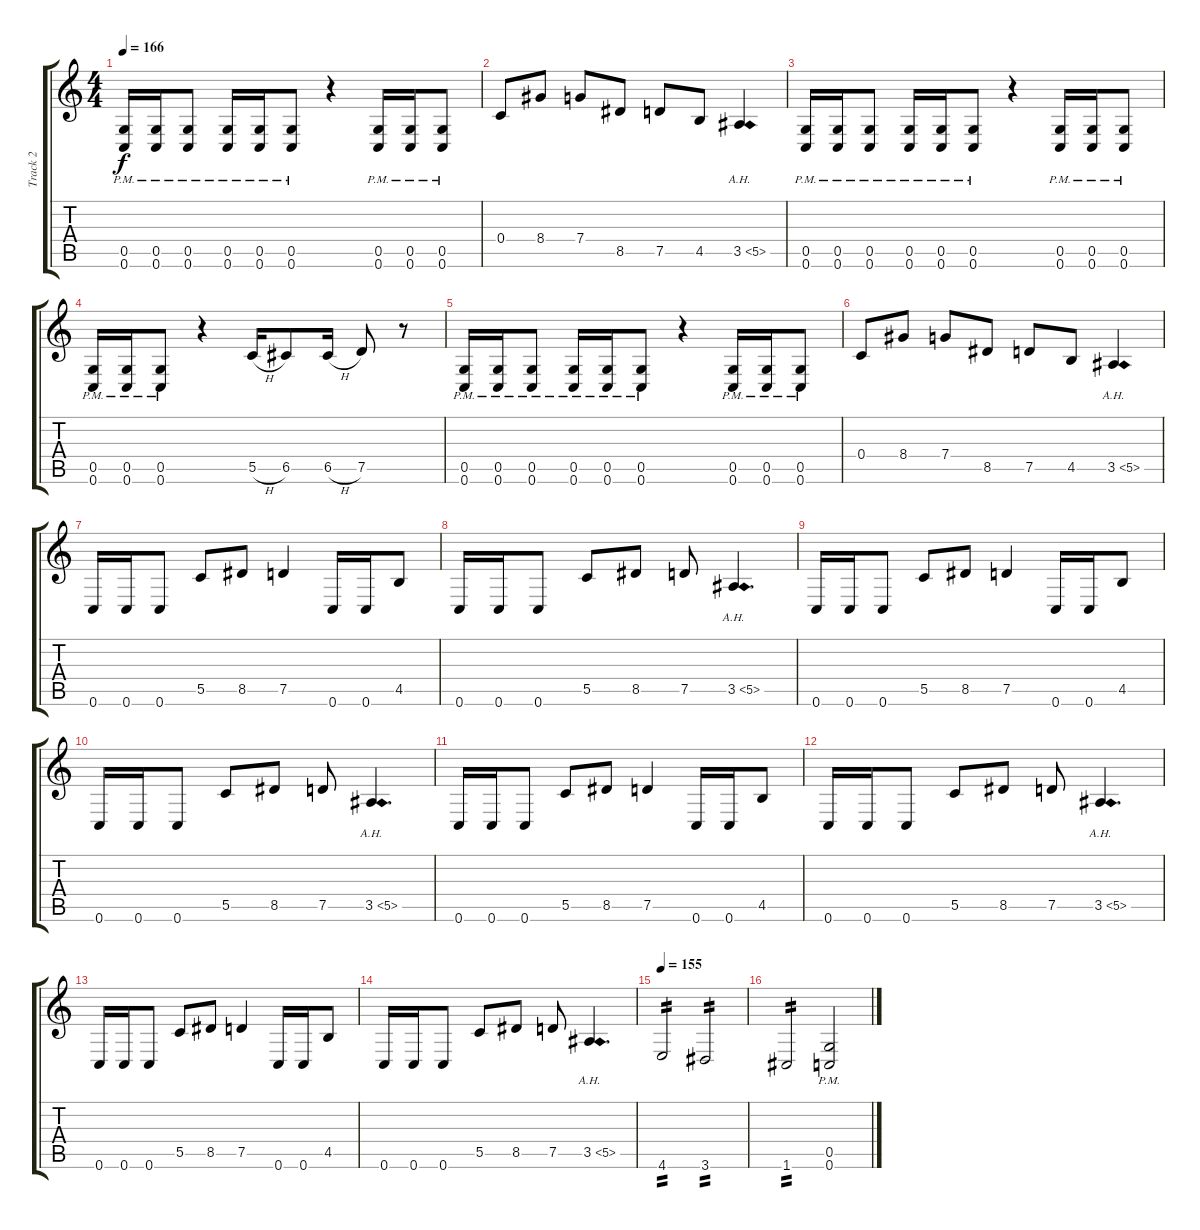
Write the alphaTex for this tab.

\track ("Track 2" "Track 2") {instrument distortionguitar}
\staff {score tabs}
\tuning (D4 A3 F3 C3 G2 C2) {hide}
\ts (4 4)
\tempo 166
\clef g2
\ks c
(0.5{pm} 0.6{pm}).16{dy f} (0.5{pm} 0.6{pm}).16 (0.5{pm} 0.6{pm}).8 (0.5{pm} 0.6{pm}).16 (0.5{pm} 0.6{pm}).16 (0.5{pm} 0.6{pm}).8 r.4 (0.5{pm} 0.6{pm}).16 (0.5{pm} 0.6{pm}).16 (0.5{pm} 0.6{pm}).8 |
0.4.8 8.4.8 7.4.8 8.5.8 7.5.8 4.5.8 3.5{ah 2}.4 |
(0.5{pm} 0.6{pm}).16 (0.5{pm} 0.6{pm}).16 (0.5{pm} 0.6{pm}).8 (0.5{pm} 0.6{pm}).16 (0.5{pm} 0.6{pm}).16 (0.5{pm} 0.6{pm}).8 r.4 (0.5{pm} 0.6{pm}).16 (0.5{pm} 0.6{pm}).16 (0.5{pm} 0.6{pm}).8 |
(0.5{pm} 0.6{pm}).16 (0.5{pm} 0.6{pm}).16 (0.5{pm} 0.6{pm}).8 r.4 5.5{h}.16 6.5.8 6.5{h}.16 7.5.8 r.8 |
(0.5{pm} 0.6{pm}).16 (0.5{pm} 0.6{pm}).16 (0.5{pm} 0.6{pm}).8 (0.5{pm} 0.6{pm}).16 (0.5{pm} 0.6{pm}).16 (0.5{pm} 0.6{pm}).8 r.4 (0.5{pm} 0.6{pm}).16 (0.5{pm} 0.6{pm}).16 (0.5{pm} 0.6{pm}).8 |
0.4.8 8.4.8 7.4.8 8.5.8 7.5.8 4.5.8 3.5{ah 2}.4 |
0.6.16 0.6.16 0.6.8 5.5.8 8.5.8 7.5.4 0.6.16 0.6.16 4.5.8 |
0.6.16 0.6.16 0.6.8 5.5.8 8.5.8 7.5.8 3.5{ah 2}.4{d} |
0.6.16 0.6.16 0.6.8 5.5.8 8.5.8 7.5.4 0.6.16 0.6.16 4.5.8 |
0.6.16 0.6.16 0.6.8 5.5.8 8.5.8 7.5.8 3.5{ah 2}.4{d} |
0.6.16 0.6.16 0.6.8 5.5.8 8.5.8 7.5.4 0.6.16 0.6.16 4.5.8 |
0.6.16 0.6.16 0.6.8 5.5.8 8.5.8 7.5.8 3.5{ah 2}.4{d} |
0.6.16 0.6.16 0.6.8 5.5.8 8.5.8 7.5.4 0.6.16 0.6.16 4.5.8 |
0.6.16 0.6.16 0.6.8 5.5.8 8.5.8 7.5.8 3.5{ah 2}.4{d} |
\tempo 155
4.6.2{tp 2} 3.6.2{tp 2} |
1.6.2{tp 2} (0.5{pm} 0.6{pm}).2
